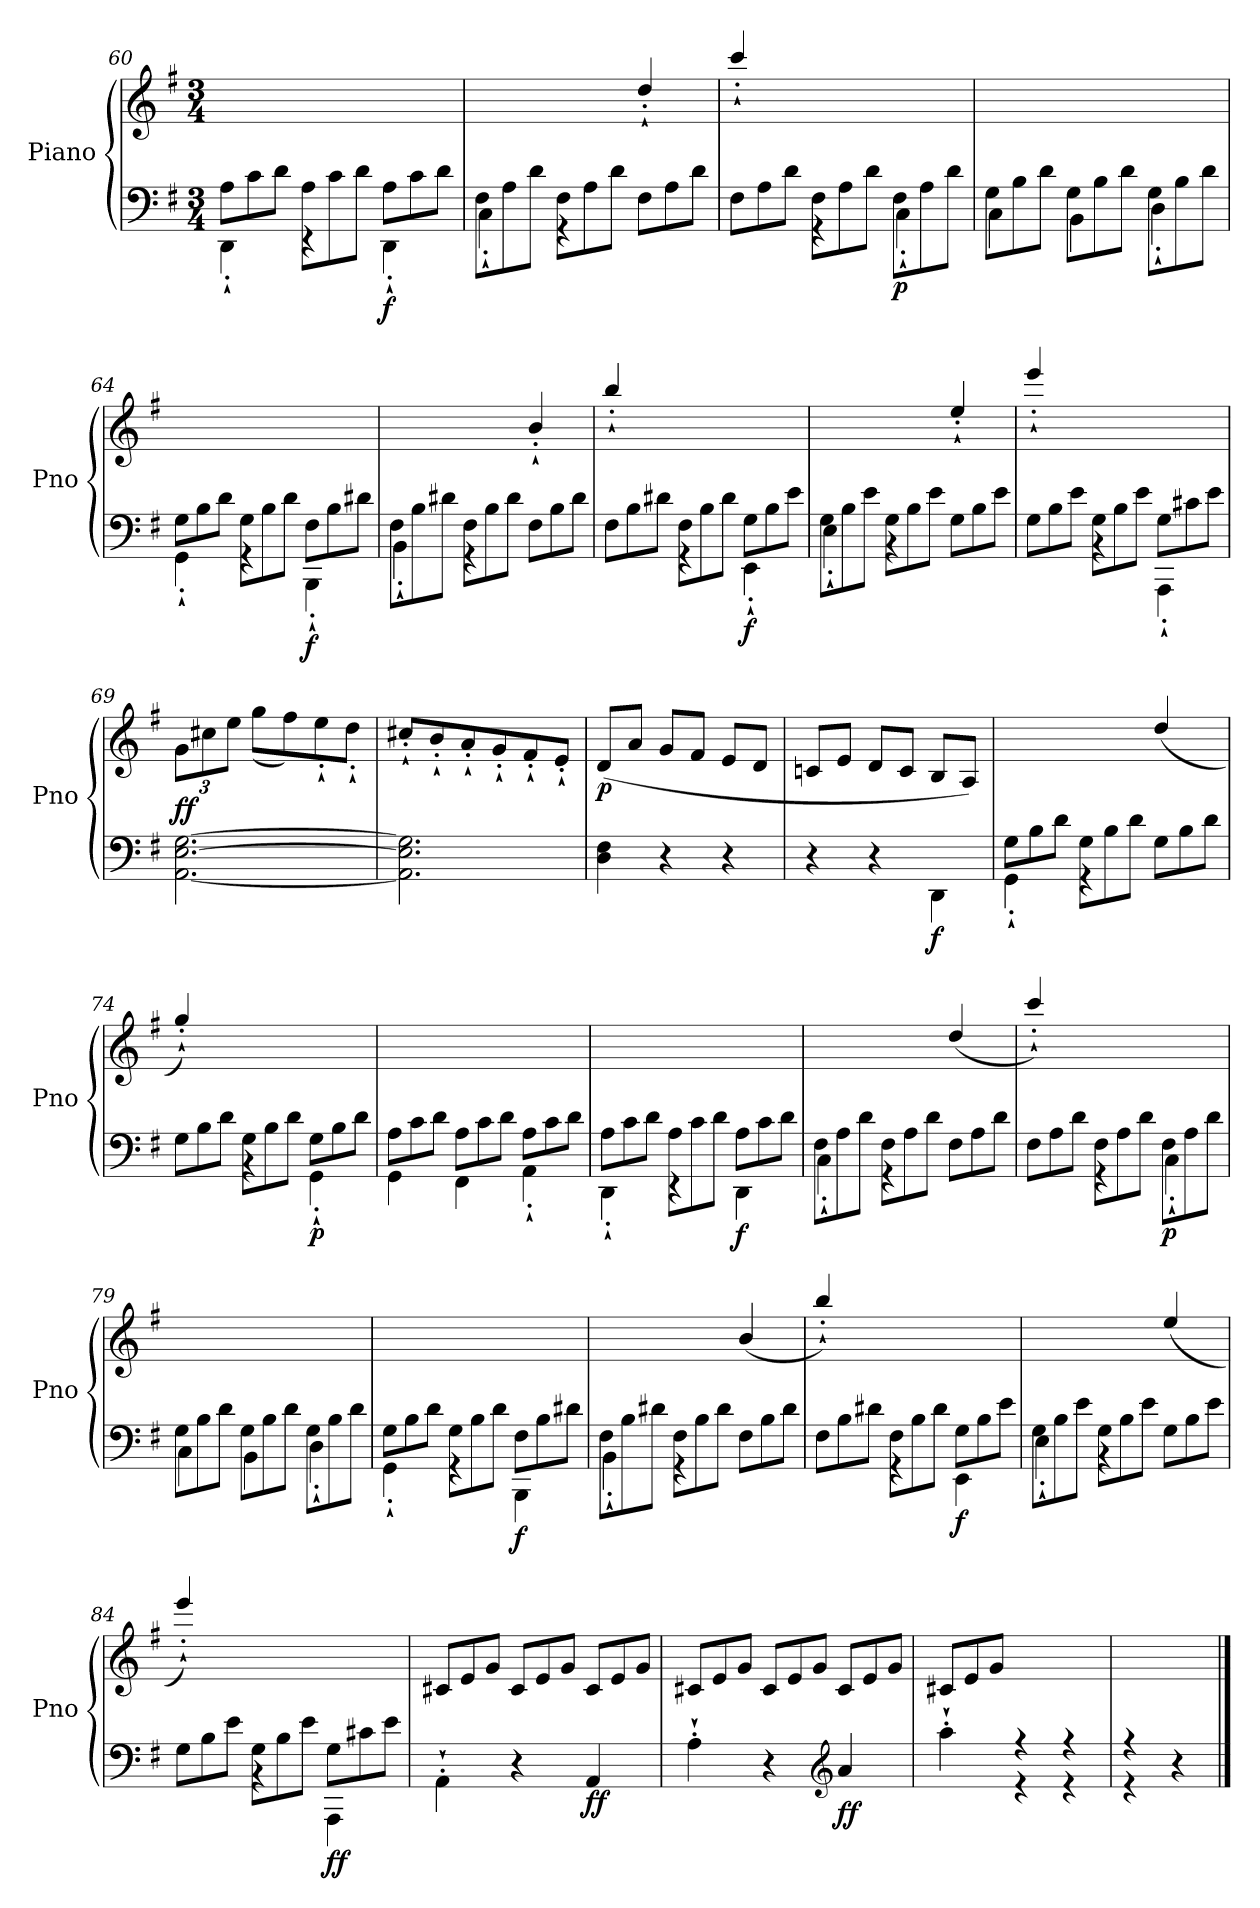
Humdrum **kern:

**kern	**kern	**dynam
*part1	*part1	*part1
*staff2	*staff1	*staff1/2
*I"Piano	*	*
*I'Pno	*	*
*clefF4	*clefG2	*
*k[f#]	*k[f#]	*
*M3/4	*M3/4	*
*Xtuplet	*	*
=60	=60	=60
*^	*	*
12A\L	4DD'`\	2.ryy	.
12c\	.	.	.
12d\J	.	.	.
12A\L	4rEE	.	.
12c\	.	.	.
12d\J	.	.	.
!	!	!	!LO:DY:b=2
12A\L	4DD'`\	.	f
12c\	.	.	.
12d\J	.	.	.
!!LO:PB:g=z
=61	=61	=61	=61
*	*	*^	*
12F#\L	4C'`\	2.ryy	2ryy	.
12A\	.	.	.	.
12d\J	.	.	.	.
12F#\L	4rGG	.	.	.
12A\	.	.	.	.
12d\J	.	.	.	.
12F#\L	4ryy	.	4dd'`/	.
12A\	.	.	.	.
12d\J	.	.	.	.
=62	=62	=62	=62	=62
12F#\L	4ryy	2.ryy	4ccc'`/	.
12A\	.	.	.	.
12d\J	.	.	.	.
12F#\L	4rGG	.	2ryy	.
12A\	.	.	.	.
12d\J	.	.	.	.
!	!	!	!	!LO:DY:b=2
12F#\L	4C'`\	.	.	p
12A\	.	.	.	.
12d\J	.	.	.	.
*	*	*v	*v	*
=63	=63	=63	=63
12G\L	4C\	2.ryy	.
12B\	.	.	.
12d\J	.	.	.
12G\L	4BB\	.	.
12B\	.	.	.
12d\J	.	.	.
12G\L	4D'`\	.	.
12B\	.	.	.
12d\J	.	.	.
=64	=64	=64	=64
12G\L	4GG'`\	2.ryy	.
12B\	.	.	.
12d\J	.	.	.
12G\L	4rGG	.	.
12B\	.	.	.
12d\J	.	.	.
!	!	!	!LO:DY:b=2
12F#\L	4BBB'`\	.	f
12B\	.	.	.
12d#X\J	.	.	.
!!LO:PB:g=z
=65	=65	=65	=65
*	*	*^	*
12F#\L	4BB'`\	2.ryy	2ryy	.
12B\	.	.	.	.
12d#X\J	.	.	.	.
12F#\L	4rGG	.	.	.
12B\	.	.	.	.
12d#\J	.	.	.	.
12F#\L	4ryy	.	4b'`/	.
12B\	.	.	.	.
12d#\J	.	.	.	.
!!LO:PB:g=z	!!
=66	=66	=66	=66	=66
12F#\L	4ryy	2.ryy	4bb'`/	.
12B\	.	.	.	.
12d#X\J	.	.	.	.
12F#\L	4rGG	.	2ryy	.
12B\	.	.	.	.
12d#\J	.	.	.	.
!	!	!	!	!LO:DY:b=2
12G\L	4EE'`\	.	.	f
12B\	.	.	.	.
12e\J	.	.	.	.
=67	=67	=67	=67	=67
12G\L	4E'`\	2.ryy	2ryy	.
12B\	.	.	.	.
12e\J	.	.	.	.
12G\L	4rBB	.	.	.
12B\	.	.	.	.
12e\J	.	.	.	.
12G\L	4ryy	.	4ee'`/	.
12B\	.	.	.	.
12e\J	.	.	.	.
=68	=68	=68	=68	=68
12G\L	4ryy	2.ryy	4eee'`/	.
12B\	.	.	.	.
12e\J	.	.	.	.
12G\L	4rBB	.	2ryy	.
12B\	.	.	.	.
12e\J	.	.	.	.
12G\L	4AAA'`\	.	.	.
12c#X\	.	.	.	.
12e\J	.	.	.	.
*v	*v	*	*	*
=69	=69	=69	=69
*	*	*Xbrackettup	*
!	!	!	!LO:DY:b
[2.AA\ [2.E\ [2.G\	2.ryy	12g\L	ff
.	.	12cc#X\	.
.	.	12ee\J	.
.	.	(<8gg\L	.
.	.	8ff#\)	.
.	.	8ee'`\	.
.	.	8dd'`\J	.
!!LO:LB:g=z	!!
=70	=70	=70	=70
2.AA\] 2.E\] 2.G\]	2.ryy	8cc#X'`/L	.
.	.	8b'`/	.
.	.	8a'`/	.
.	.	8g'`/	.
.	.	8f#'`/	.
.	.	8e'`/J	.
!!LO:LB:g=z	!!
=71	=71	=71	=71
!	!	!	!LO:DY:b
4D\ 4F#\	2.ryy	(>8d/L	p
.	.	8a/J	.
4r	.	8g/L	.
.	.	8f#/J	.
4r	.	8e/L	.
.	.	8d/J	.
=72	=72	=72	=72
4r	2.ryy	8cn/L	.
.	.	8e/J	.
4r	.	8d/L	.
.	.	8c/J	.
!	!	!	!LO:DY:b=2
4DD\	.	8B/L	f
.	.	8A/J)	.
=73	=73	=73	=73
*^	*	*	*
12G\L	4GG'`\	2.ryy	2ryy	.
12B\	.	.	.	.
12d\J	.	.	.	.
12G\L	4rGG	.	.	.
12B\	.	.	.	.
12d\J	.	.	.	.
12G\L	4ryy	.	(>4dd/	.
12B\	.	.	.	.
12d\J	.	.	.	.
=74	=74	=74	=74	=74
12G\L	4ryy	2.ryy	4gg'`/)	.
12B\	.	.	.	.
12d\J	.	.	.	.
12G\L	4rBB	.	2ryy	.
12B\	.	.	.	.
12d\J	.	.	.	.
!	!	!	!	!LO:DY:b=2
12G\L	4GG'`\	.	.	p
12B\	.	.	.	.
12d\J	.	.	.	.
*	*	*v	*v	*
=75	=75	=75	=75
12A\L	4GG\	2.ryy	.
12c\	.	.	.
12d\J	.	.	.
12A\L	4FF#\	.	.
12c\	.	.	.
12d\J	.	.	.
12A\L	4AA'`\	.	.
12c\	.	.	.
12d\J	.	.	.
!!LO:LB:g=z
=76	=76	=76	=76
12A\L	4DD'`\	2.ryy	.
12c\	.	.	.
12d\J	.	.	.
12A\L	4rEE	.	.
12c\	.	.	.
12d\J	.	.	.
!	!	!	!LO:DY:b=2
12A\L	4DD\	.	f
12c\	.	.	.
12d\J	.	.	.
=77	=77	=77	=77
*	*	*^	*
12F#\L	4C'`\	2.ryy	2ryy	.
12A\	.	.	.	.
12d\J	.	.	.	.
12F#\L	4rGG	.	.	.
12A\	.	.	.	.
12d\J	.	.	.	.
12F#\L	4ryy	.	(>4dd/	.
12A\	.	.	.	.
12d\J	.	.	.	.
=78	=78	=78	=78	=78
12F#\L	4ryy	2.ryy	4ccc'`/)	.
12A\	.	.	.	.
12d\J	.	.	.	.
12F#\L	4rGG	.	2ryy	.
12A\	.	.	.	.
12d\J	.	.	.	.
!	!	!	!	!LO:DY:b=2
12F#\L	4C'`\	.	.	p
12A\	.	.	.	.
12d\J	.	.	.	.
*	*	*v	*v	*
=79	=79	=79	=79
12G\L	4C\	2.ryy	.
12B\	.	.	.
12d\J	.	.	.
12G\L	4BB\	.	.
12B\	.	.	.
12d\J	.	.	.
12G\L	4D'`\	.	.
12B\	.	.	.
12d\J	.	.	.
!!LO:LB:g=z
=80	=80	=80	=80
12G\L	4GG'`\	2.ryy	.
12B\	.	.	.
12d\J	.	.	.
12G\L	4rGG	.	.
12B\	.	.	.
12d\J	.	.	.
!	!	!	!LO:DY:b=2
12F#\L	4BBB\	.	f
12B\	.	.	.
12d#X\J	.	.	.
!!LO:PB:g=z
=81	=81	=81	=81
*	*	*^	*
12F#\L	4BB'`\	2.ryy	2ryy	.
12B\	.	.	.	.
12d#X\J	.	.	.	.
12F#\L	4rGG	.	.	.
12B\	.	.	.	.
12d#\J	.	.	.	.
12F#\L	4ryy	.	(>4b/	.
12B\	.	.	.	.
12d#\J	.	.	.	.
=82	=82	=82	=82	=82
12F#\L	4ryy	2.ryy	4bb'`/)	.
12B\	.	.	.	.
12d#X\J	.	.	.	.
12F#\L	4rGG	.	2ryy	.
12B\	.	.	.	.
12d#\J	.	.	.	.
!	!	!	!	!LO:DY:b=2
12G\L	4EE\	.	.	f
12B\	.	.	.	.
12e\J	.	.	.	.
=83	=83	=83	=83	=83
12G\L	4E'`\	2.ryy	2ryy	.
12B\	.	.	.	.
12e\J	.	.	.	.
12G\L	4rBB	.	.	.
12B\	.	.	.	.
12e\J	.	.	.	.
12G\L	4ryy	.	(>4ee/	.
12B\	.	.	.	.
12e\J	.	.	.	.
=84	=84	=84	=84	=84
12G\L	4ryy	2.ryy	4eee'`/)	.
12B\	.	.	.	.
12e\J	.	.	.	.
12G\L	4rBB	.	2ryy	.
12B\	.	.	.	.
12e\J	.	.	.	.
!	!	!	!	!LO:DY:b=2
12G\L	4AAA\	.	.	ff
12c#X\	.	.	.	.
12e\J	.	.	.	.
*v	*v	*	*	*
!!LO:PB:g=z	!!
=85	=85	=85	=85
*	*	*Xtuplet	*
4AA'`\	2.ryy	12c#X/L	.
.	.	12e/	.
.	.	12g/J	.
4r	.	12c#/L	.
.	.	12e/	.
.	.	12g/J	.
!	!	!	!LO:DY:b=2
4AA/	.	12c#/L	ff
.	.	12e/	.
.	.	12g/J	.
!!LO:LB:g=z	!!
=86	=86	=86	=86
4A'`\	2.ryy	12c#X/L	.
.	.	12e/	.
.	.	12g/J	.
4r	.	12c#/L	.
.	.	12e/	.
.	.	12g/J	.
*clefG2	*	*	*
!	!	!	!LO:DY:b=2
4a/	.	12c#/L	ff
.	.	12e/	.
.	.	12g/J	.
=87	=87	=87	=87
*^	*	*	*
4ryy	4aa'`\	2.ryy	12c#X/L	.
.	.	.	12e/	.
.	.	.	12g/J	.
4r	4r	.	2ryy	.
4r	4r	.	.	.
*	*	*v	*v	*
=88	=88	=88	=88
4r	4r	2ryy	.
4r	4ryy	.	.
*v	*v	*	*
==	==	==
*-	*-	*-
